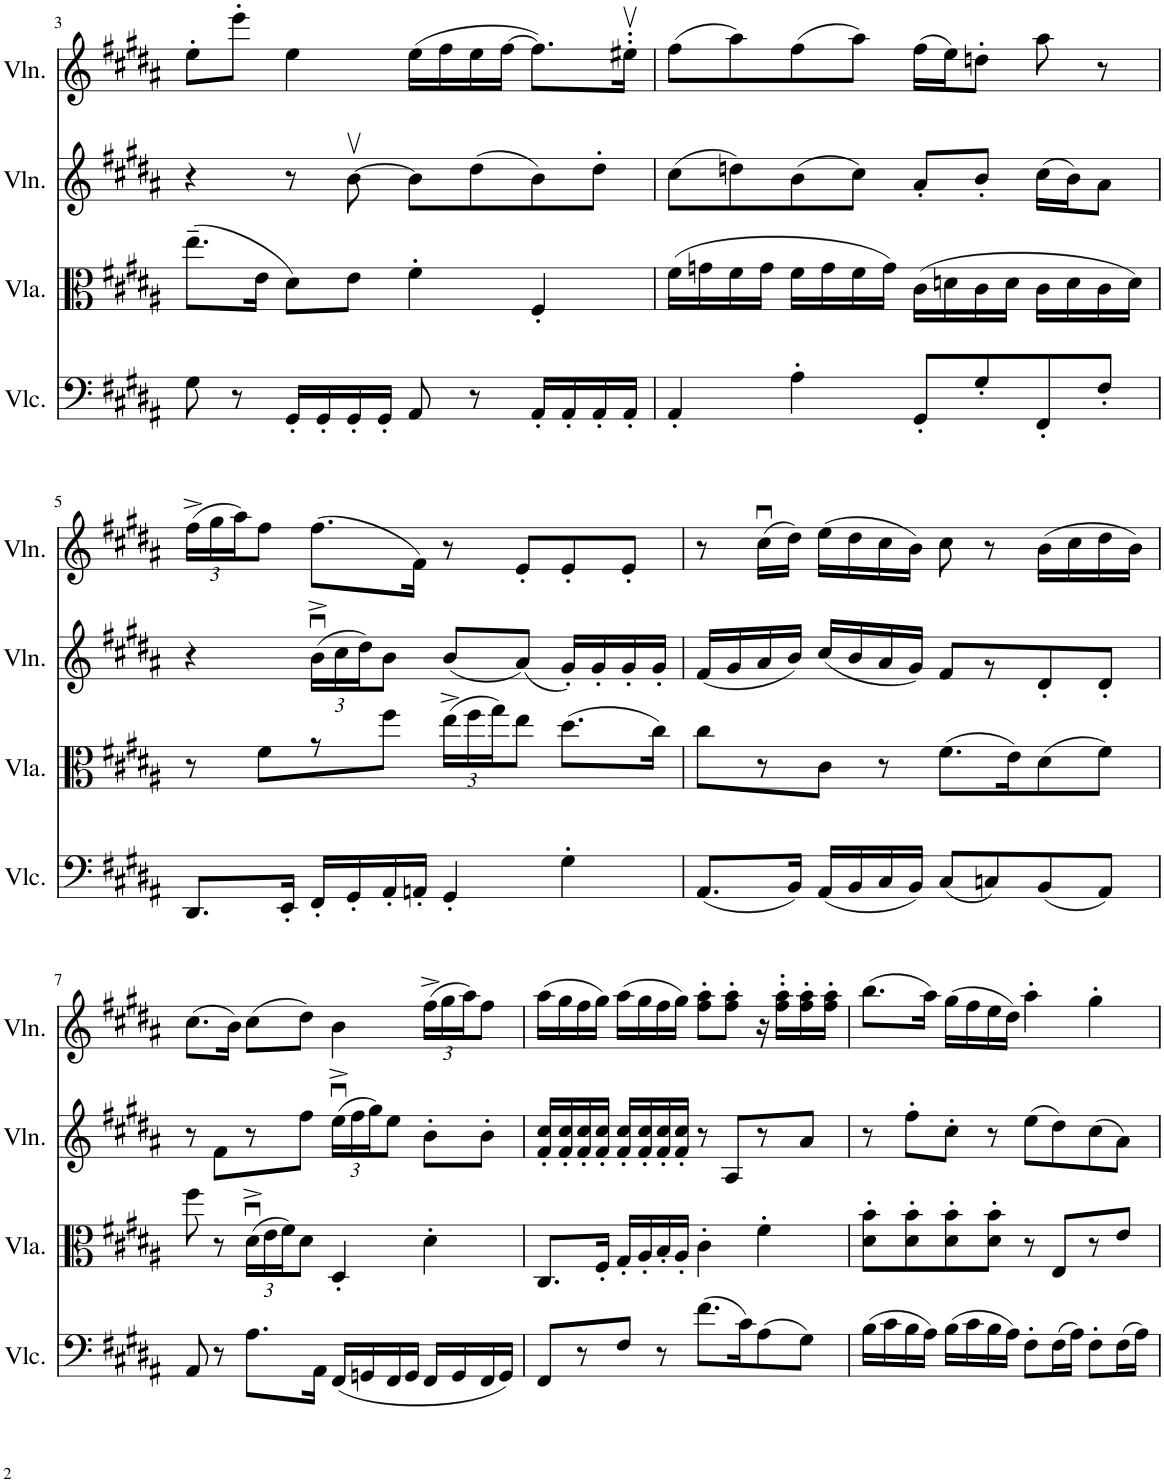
**kern	**kern	**kern	**kern
*part4	*part3	*part2	*part1
*staff4	*staff3	*staff2	*staff1
*I"Violoncello	*I"Viola	*I"Violin	*I"Violin
*I'Vlc.	*I'Vla.	*I'Vln.	*I'Vln.
!!LO:PB:g=z
*clefF4	*clefC3	*clefG2	*clefG2
*k[f#c#g#d#a#]	*k[f#c#g#d#a#]	*k[f#c#g#d#a#]	*k[f#c#g#d#a#]
*M4/4	*M4/4	*M4/4	*M4/4
=3	=3	=3	=3
8G#\	(8.ee~\L	4r	8ee'\L
8r	.	.	8eee'\J
.	16e\Jk	.	.
16GG#'/LL	8d#\L)	8r	4ee\
16GG#'/	.	.	.
16GG#'/	8e\J	[8bv\	.
16GG#'/JJ	.	.	.
8AA#/	4f#'\	8b\L]	(16ee\LL
.	.	.	16ff#\
8r	.	(8dd#\	16ee\
.	.	.	[16ff#\JJ
16AA#'/LL	4F#'/	8b\)	8.ff#\L])
16AA#'/	.	.	.
16AA#'/	.	8dd#'\J	.
16AA#'/JJ	.	.	16ee#Xv''\Jk
=4	=4	=4	=4
4AA#'/	(16f#\LL	(8cc#\L	(8ff#\L
.	16gn\	.	.
.	16f#\	8ddn\)	8aa#\)
.	16g\JJ	.	.
4A#'\	16f#\LL	(8b\	(8ff#\
.	16g\	.	.
.	16f#\	8cc#\J)	8aa#\J)
.	16g\JJ)	.	.
8GG#'/L	(16c#\LL	8a#'/L	(16ff#\LL
.	16dn\	.	16ee\J)
8G#'/	16c#\	8b'/J	8ddn'\J
.	16d\JJ	.	.
8FF#'/	16c#\LL	(16cc#\LL	8aa#\
.	16d\	16b\J)	.
8F#'/J	16c#\	8a#\J	8r
.	16d\JJ)	.	.
!!LO:LB:g=z
=5	=5	=5	=5
*	*	*	*Xbrackettup
8.DD#/L	8r	4r	(24ff#^\LL
.	.	.	24gg#\
.	.	.	24aa#\J)
.	8f#\L	.	8ff#\J
16EE'/Jk	.	.	.
*	*	*Xbrackettup	*
16FF#'/LL	8r	(24bu^\LL	(8.ff#\L
.	.	24cc#\	.
16GG#'/	.	.	.
.	.	24dd#\J)	.
16AA#'/	8ff#\J	8b\J	.
16AAn'/JJ	.	.	16f#\Jk)
*	*Xbrackettup	*	*
4GG#'/	(24ee^\LL	(8b/L	8r
.	24ff#\	.	.
.	24gg#\J)	.	.
.	8ee\J	(8a#/J)	8e'/L
4G#'\	(8.dd#\L	16g#'/LL)	8e'/
.	.	16g#'/	.
.	.	16g#'/	8e'/J
.	16cc#\Jk)	16g#'/JJ	.
=6	=6	=6	=6
(8.AA#/L	8cc#\L	(16f#/LL	8r
.	.	16g#/	.
.	8r	16a#/	(16cc#u\LL
16BB/Jk)	.	16b/JJ)	16dd#\JJ)
(16AA#/LL	8c#\J	(16cc#/LL	(16ee\LL
16BB/	.	16b/	16dd#\
16C#/	8r	16a#/	16cc#\
16BB/JJ)	.	16g#/JJ)	16b\JJ)
(8C#/L	(8.f#\L	8f#/L	8cc#\
8Cn/)	.	8r	8r
.	16e\K)	.	.
(8BB/	(8d#\	8d#'/	(16b\LL
.	.	.	16cc#\
8AA#/J)	8f#\J)	8d#'/J	16dd#\
.	.	.	16b\JJ)
!!LO:LB:g=z
=7	=7	=7	=7
8AA#/	8ff#\	8r	(8.cc#\L
8r	8r	8f#\L	.
.	.	.	16b\Jk)
8.A#\L	(24d#u^\LL	8r	(8cc#\L
.	24e\	.	.
.	24f#\J)	.	.
.	8d#\J	8ff#\J	8dd#\J)
16AA#\Jk	.	.	.
(16FF#/LL	4D#'/	(24eeu^\LL	4b\
.	.	24ff#\	.
16GGn/	.	.	.
.	.	24gg#\J)	.
16FF#/	.	8ee\J	.
16GG/JJ	.	.	.
16FF#/LL	4d#'\	8b'\L	(24ff#^\LL
.	.	.	24gg#\
16GG/	.	.	.
.	.	.	24aa#\J)
16FF#/	.	8b'\J	8ff#\J
16GG/JJ)	.	.	.
=8	=8	=8	=8
8FF#/L	8.C#/L	16f#/' 16cc#/'LL	(16aa#\LL
.	.	16f#/' 16cc#/'	16gg#\
8r	.	16f#/' 16cc#/'	16ff#\
.	16F#'/Jk	16f#/' 16cc#/'JJ	16gg#\JJ)
8F#/J	16G#'/LL	16f#/' 16cc#/'LL	(16aa#\LL
.	16A#'/	16f#/' 16cc#/'	16gg#\
8r	16B'/	16f#/' 16cc#/'	16ff#\
.	16A#'/JJ	16f#/' 16cc#/'JJ	16gg#\JJ)
(8.f#\L	4c#'\	8r	8ff#\' 8aa#\'L
.	.	8A#/L	8ff#\' 8aa#\'J
16c#\K)	.	.	.
(8A#\	4f#'\	8r	16r
.	.	.	16ff#\' 16aa#\'LL
8G#\J)	.	8a#/J	16ff#\' 16aa#\'
.	.	.	16ff#\' 16aa#\'JJ
=9	=9	=9	=9
(16B\LL	8d#\' 8b\'L	8r	(8.bb\L
16c#\	.	.	.
16B\	8d#\' 8b\'	8ff#'\L	.
16A#\JJ)	.	.	16aa#\Jk)
(16B\LL	8d#\' 8b\'	8cc#'\J	(16gg#\LL
16c#\	.	.	16ff#\
16B\	8d#\' 8b\'J	8r	16ee\
16A#\JJ)	.	.	16dd#\JJ)
8F#'\L	8r	(8ee\L	4aa#'\
(16F#\L	8E/L	8dd#\)	.
16A#\JJ)	.	.	.
8F#'\L	8r	(8cc#\	4gg#'\
(16F#\L	8e/J	8a#\J)	.
16A#\JJ)	.	.	.
=	=	=	=
*-	*-	*-	*-
